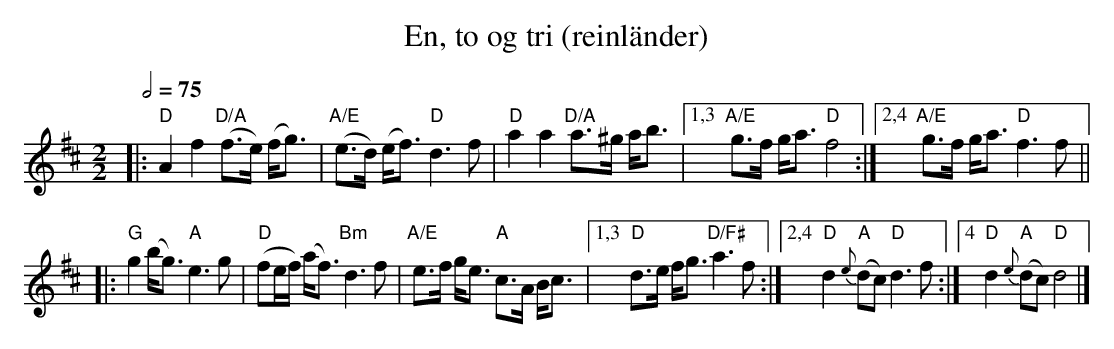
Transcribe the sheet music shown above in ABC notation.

X:1
T:En, to og tri (reinl\"ander)
M:2/2
L:1/8
Q:1/2=75
K:D
|: "D"A2 f2 "D/A"(f>e) (f<g) \
| "A/E"(e>d) (e<f) "D"d3 f \
| "D"a2 a2 "D/A"a>^g a<b \
|1,3 "A/E"g>f g<a "D"f4 \
:|2,4 "A/E"g>f g<a "D"f3 f ||
|: "G"g2 (b<g) "A"e3 g \
| "D"(fe/f/) (a<f) "Bm"d3 f \
| "A/E"e>f g<e "A"c>A B<c \
|1,3 "D"d>e f<g "D/F#"a3 f \
:|2,4 "D"d2 "A"{e}(dc) "D"d3 f \
:|4 "D"d2 "A"{e}(dc) "D"d4 |]
